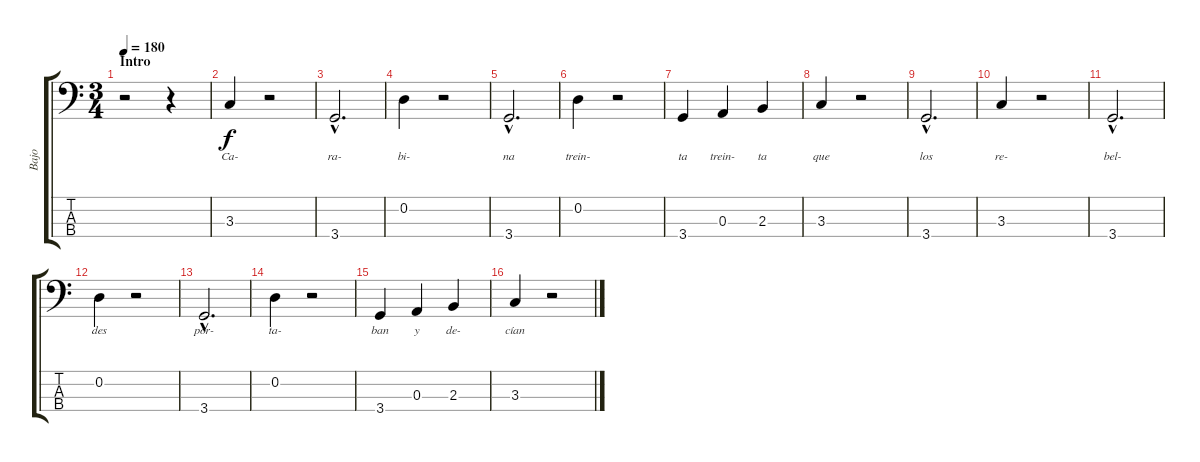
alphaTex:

\track ("Bajo" "Bajo") {instrument electricbassfinger}
\staff {score tabs}
\tuning (G2 D2 A1 E1) {hide}
\ts (3 4)
\section ("" "Intro")
\tempo 180
\clef f4
\ks c
r.2{dy f instrument electricbassfinger} r.4 |
3.3.4{lyrics (0 "Ca-") lyrics (1 "") lyrics (2 "") lyrics (3 "") lyrics (4 "")} r.2 |
3.4{hac}.2{d lyrics (0 "ra-") lyrics (1 "") lyrics (2 "") lyrics (3 "") lyrics (4 "")} |
0.2.4{lyrics (0 "bi-") lyrics (1 "") lyrics (2 "") lyrics (3 "") lyrics (4 "")} r.2 |
3.4{hac}.2{d lyrics (0 "na") lyrics (1 "") lyrics (2 "") lyrics (3 "") lyrics (4 "")} |
0.2.4{lyrics (0 "trein-") lyrics (1 "") lyrics (2 "") lyrics (3 "") lyrics (4 "")} r.2 |
3.4.4{lyrics (0 "ta") lyrics (1 "") lyrics (2 "") lyrics (3 "") lyrics (4 "")} 0.3.4{lyrics (0 "trein-") lyrics (1 "") lyrics (2 "") lyrics (3 "") lyrics (4 "")} 2.3.4{lyrics (0 "ta") lyrics (1 "") lyrics (2 "") lyrics (3 "") lyrics (4 "")} |
3.3.4{lyrics (0 "que") lyrics (1 "") lyrics (2 "") lyrics (3 "") lyrics (4 "")} r.2 |
3.4{hac}.2{d lyrics (0 "los") lyrics (1 "") lyrics (2 "") lyrics (3 "") lyrics (4 "")} |
3.3.4{lyrics (0 "re-") lyrics (1 "") lyrics (2 "") lyrics (3 "") lyrics (4 "")} r.2 |
3.4{hac}.2{d lyrics (0 "bel-") lyrics (1 "") lyrics (2 "") lyrics (3 "") lyrics (4 "")} |
0.2.4{lyrics (0 "des") lyrics (1 "") lyrics (2 "") lyrics (3 "") lyrics (4 "")} r.2 |
3.4{hac}.2{d lyrics (0 "por-") lyrics (1 "") lyrics (2 "") lyrics (3 "") lyrics (4 "")} |
0.2.4{lyrics (0 "ta-") lyrics (1 "") lyrics (2 "") lyrics (3 "") lyrics (4 "")} r.2 |
3.4.4{lyrics (0 "ban") lyrics (1 "") lyrics (2 "") lyrics (3 "") lyrics (4 "")} 0.3.4{lyrics (0 "y") lyrics (1 "") lyrics (2 "") lyrics (3 "") lyrics (4 "")} 2.3.4{lyrics (0 "de-") lyrics (1 "") lyrics (2 "") lyrics (3 "") lyrics (4 "")} |
3.3.4{lyrics (0 "cían") lyrics (1 "") lyrics (2 "") lyrics (3 "") lyrics (4 "")} r.2
